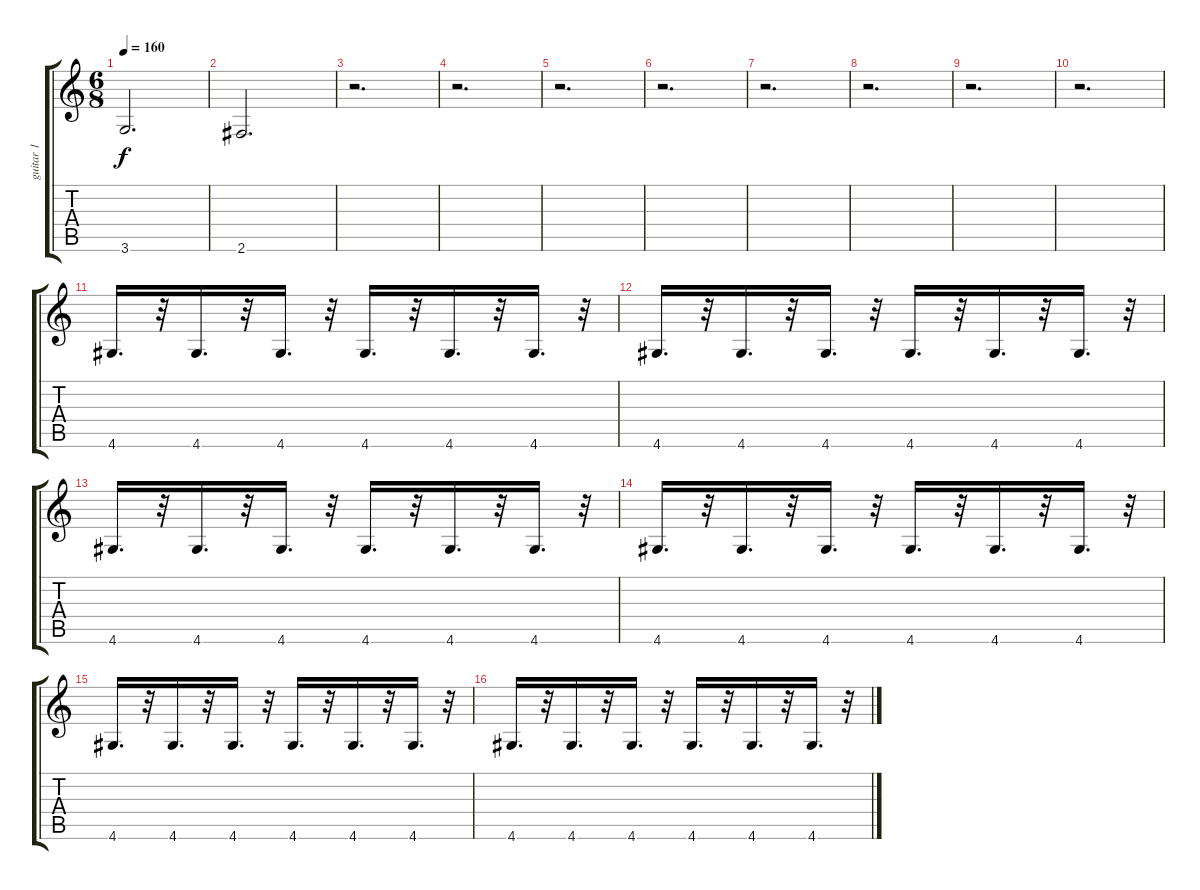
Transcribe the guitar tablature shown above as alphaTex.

\track ("guitar 1" "guitar 1") {instrument distortionguitar}
\staff {score tabs}
\tuning (E4 B3 G3 D3 A2 E2) {hide}
\ts (6 8)
\tempo 160
\clef g2
\ks c
3.6.2{d dy f} |
2.6.2{d} |
r.2{d} |
r.2{d} |
r.2{d} |
r.2{d} |
r.2{d} |
r.2{d} |
r.2{d} |
r.2{d} |
4.6.16{d} r.32 4.6.16{d} r.32 4.6.16{d} r.32 4.6.16{d} r.32 4.6.16{d} r.32 4.6.16{d} r.32 |
4.6.16{d} r.32 4.6.16{d} r.32 4.6.16{d} r.32 4.6.16{d} r.32 4.6.16{d} r.32 4.6.16{d} r.32 |
4.6.16{d} r.32 4.6.16{d} r.32 4.6.16{d} r.32 4.6.16{d} r.32 4.6.16{d} r.32 4.6.16{d} r.32 |
4.6.16{d} r.32 4.6.16{d} r.32 4.6.16{d} r.32 4.6.16{d} r.32 4.6.16{d} r.32 4.6.16{d} r.32 |
4.6.16{d} r.32 4.6.16{d} r.32 4.6.16{d} r.32 4.6.16{d} r.32 4.6.16{d} r.32 4.6.16{d} r.32 |
4.6.16{d} r.32 4.6.16{d} r.32 4.6.16{d} r.32 4.6.16{d} r.32 4.6.16{d} r.32 4.6.16{d} r.32
